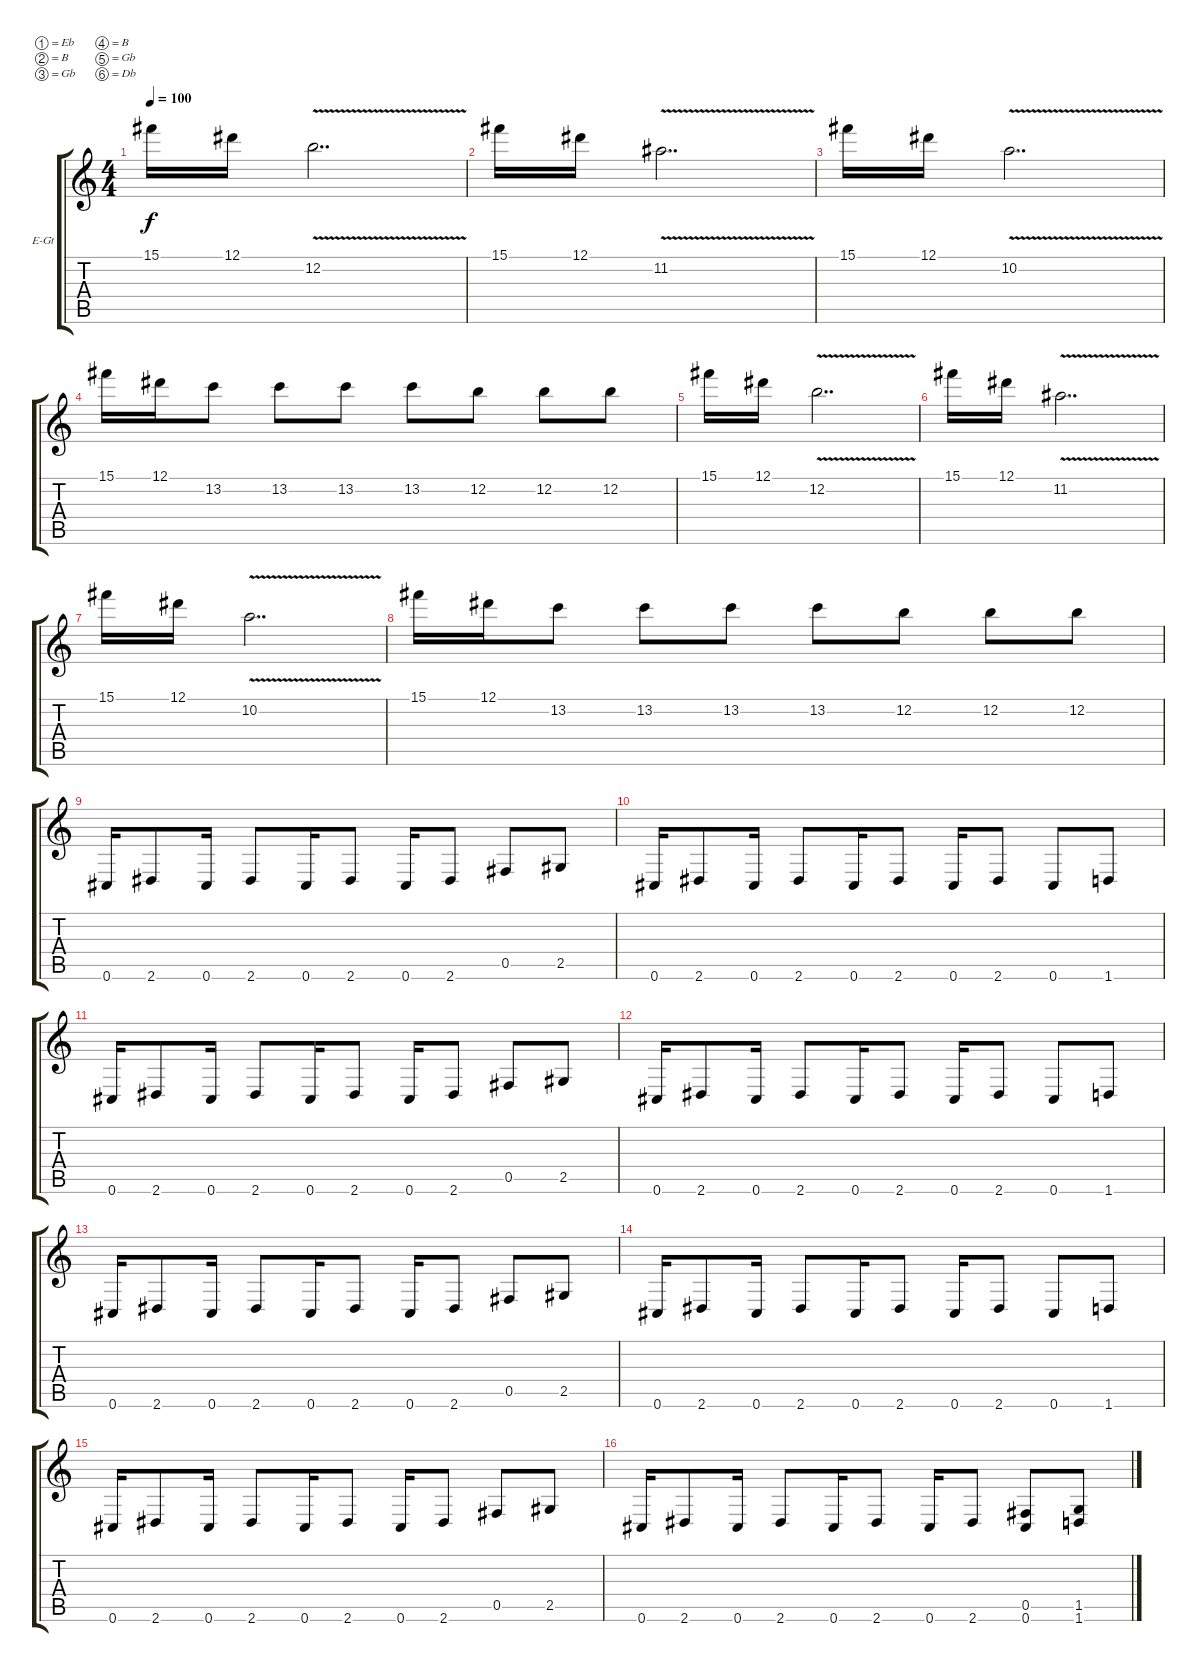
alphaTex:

\bracketExtendMode groupsimilarinstruments
\firstSystemTrackNameOrientation horizontal
\otherSystemsTrackNameOrientation horizontal
\track ("Electric Guitar" "E-Gt") {instrument distortionguitar}
\staff {score tabs}
\tuning (Eb4 B3 Gb3 B2 Gb2 Db2)
\ts (4 4)
\tempo 100
\clef g2
\scale
0.333333
\ks c
15.1.16{dy f} 12.1.16 12.2{v}.2{dd} |
\scale
0.333333 15.1.16 12.1.16 11.2{v}.2{dd} |
\scale
0.333333 15.1.16 12.1.16 10.2{v}.2{dd} |
\scale
0.333333 15.1.16 12.1.16 13.2.8 13.2.8 13.2.8 13.2.8 12.2.8 12.2.8 12.2.8 |
\scale
0.333333 15.1.16 12.1.16 12.2{v}.2{dd} |
\scale
0.333333 15.1.16 12.1.16 11.2{v}.2{dd} |
\scale
0.333333 15.1.16 12.1.16 10.2{v}.2{dd} |
\scale
0.333333 15.1.16 12.1.16 13.2.8 13.2.8 13.2.8 13.2.8 12.2.8 12.2.8 12.2.8 |
\scale
0.333333 0.6.16 2.6.8 0.6.16 2.6.8 0.6.16 2.6.8 0.6.16 2.6.8 0.5.8 2.5.8 |
\scale
0.333333 0.6.16 2.6.8 0.6.16 2.6.8 0.6.16 2.6.8 0.6.16 2.6.8 0.6.8 1.6.8 |
\scale
0.333333 0.6.16 2.6.8 0.6.16 2.6.8 0.6.16 2.6.8 0.6.16 2.6.8 0.5.8 2.5.8 |
\scale
0.333333 0.6.16 2.6.8 0.6.16 2.6.8 0.6.16 2.6.8 0.6.16 2.6.8 0.6.8 1.6.8 |
\scale
0.333333 0.6.16 2.6.8 0.6.16 2.6.8 0.6.16 2.6.8 0.6.16 2.6.8 0.5.8 2.5.8 |
\scale
0.333333 0.6.16 2.6.8 0.6.16 2.6.8 0.6.16 2.6.8 0.6.16 2.6.8 0.6.8 1.6.8 |
\scale
0.333333 0.6.16 2.6.8 0.6.16 2.6.8 0.6.16 2.6.8 0.6.16 2.6.8 0.5.8 2.5.8 |
\scale
0.333333 0.6.16 2.6.8 0.6.16 2.6.8 0.6.16 2.6.8 0.6.16 2.6.8 (0.6 0.5).8 (1.6 1.5).8
